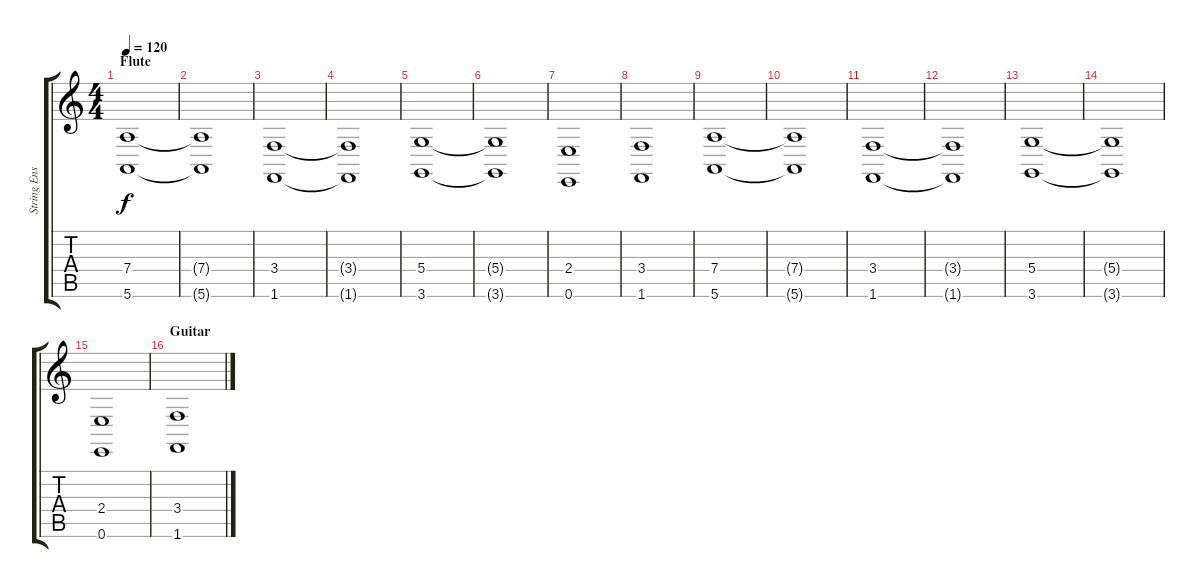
\track ("String Ensemble 1" "String Ens") {instrument stringensemble1}
\staff {score tabs}
\tuning (E4 B3 G3 D3 A2 E2) {hide}
\ts (4 4)
\section ("" "Flute")
\tempo 120
\clef g2
\ks c
(7.4 5.6).1{dy f} |
(7.4{t} 5.6{t}).1 |
(3.4 1.6).1 |
(3.4{t} 1.6{t}).1 |
(5.4 3.6).1 |
(5.4{t} 3.6{t}).1 |
(2.4 0.6).1 |
(3.4 1.6).1 |
(7.4 5.6).1 |
(7.4{t} 5.6{t}).1 |
(3.4 1.6).1 |
(3.4{t} 1.6{t}).1 |
(5.4 3.6).1 |
(5.4{t} 3.6{t}).1 |
(2.4 0.6).1 |
\section ("" "Guitar")
(3.4 1.6).1
